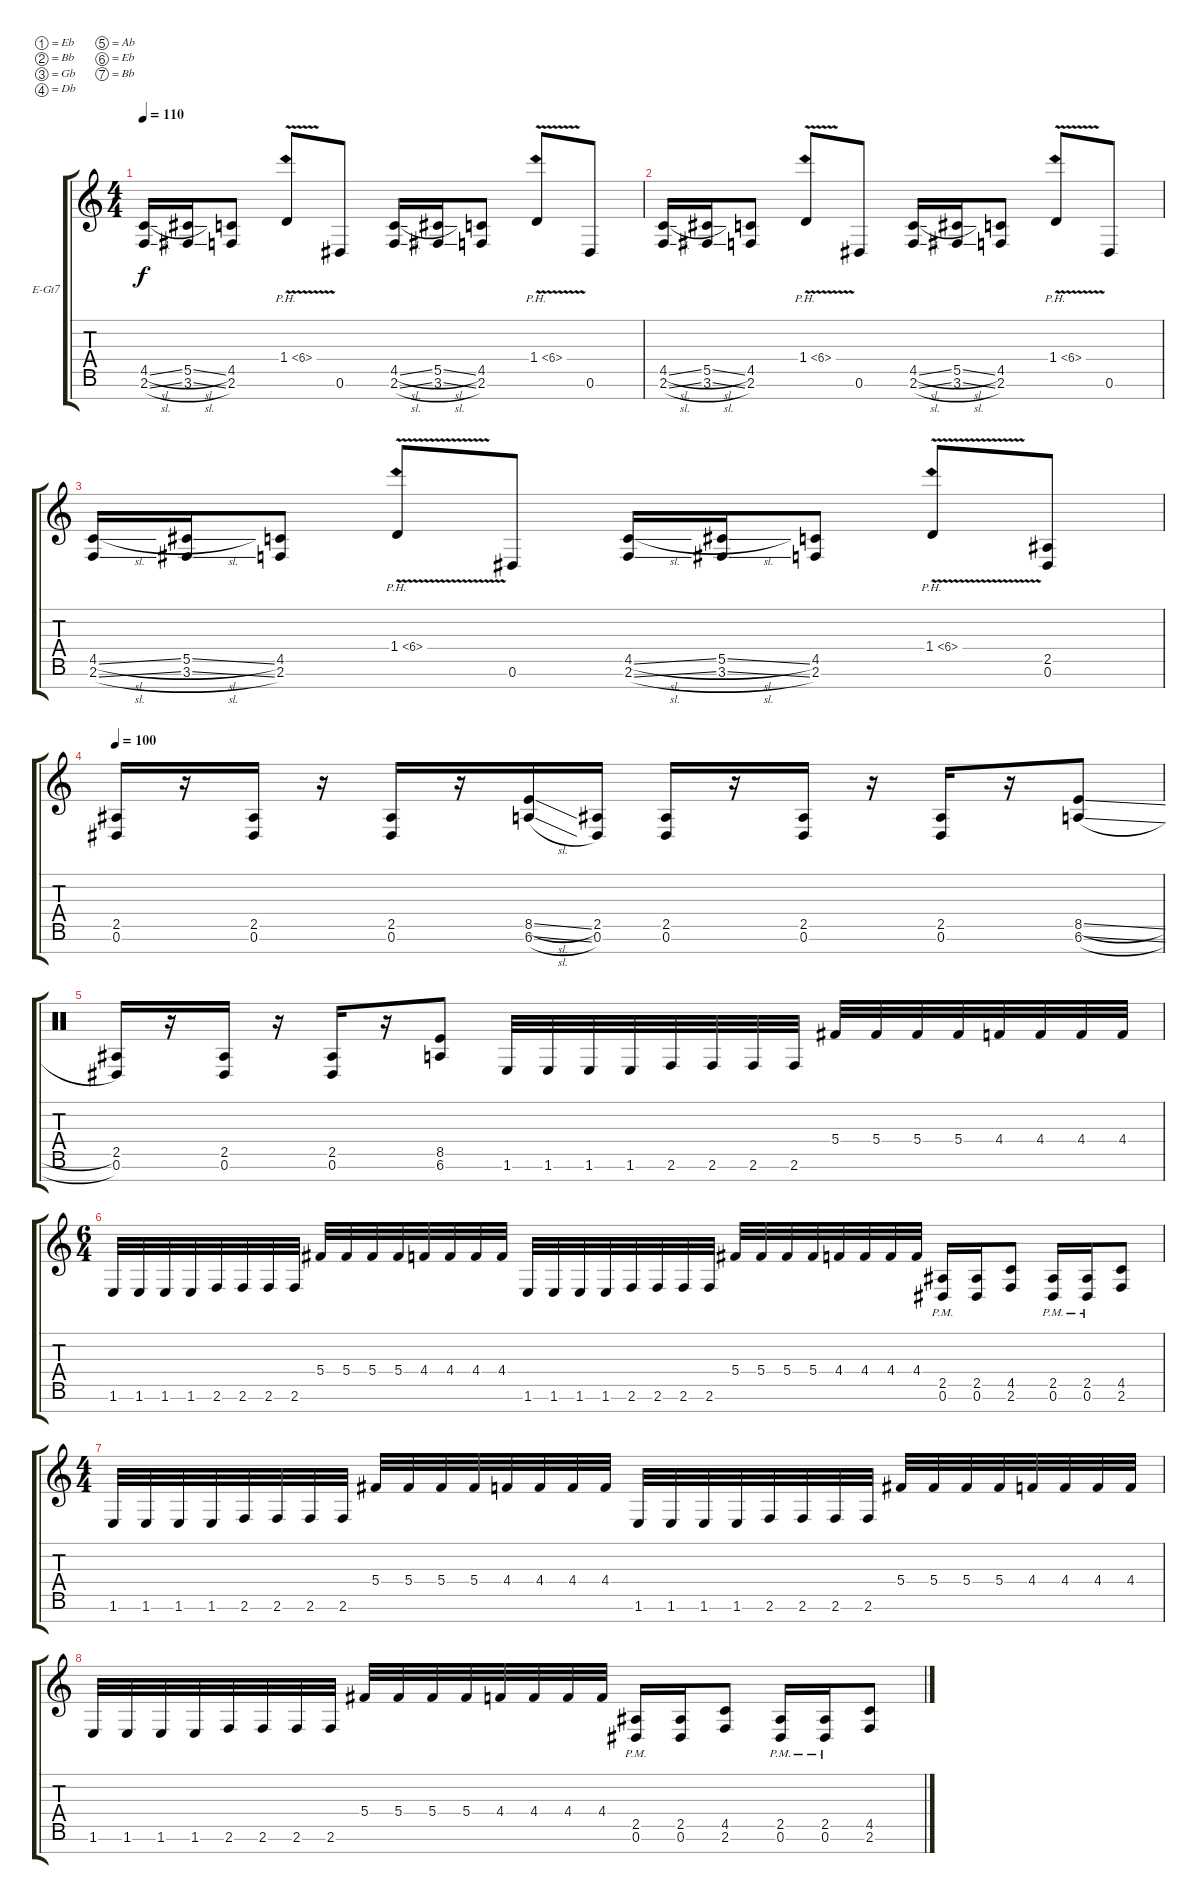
\bracketExtendMode groupsimilarinstruments
\firstSystemTrackNameOrientation horizontal
\otherSystemsTrackNameOrientation horizontal
\track ("Jack Owen" "E-Gt7") {instrument distortionguitar}
\staff {score tabs}
\tuning (Eb4 Bb3 Gb3 Db3 Ab2 Eb2 Bb1)
\ts (4 4)
\tempo 110
\clef g2
\scale
0.333333
\ks c
(2.6{sl} 4.5{sl}).16{dy f} (3.6{sl} 5.5{sl}).16 (2.6 4.5).8 1.4{ph 5 v}.8 0.6.8 (2.6{sl} 4.5{sl}).16 (3.6{sl} 5.5{sl}).16 (2.6 4.5).8 1.4{ph 5 v}.8 0.6.8 |
\scale
0.333333 (2.6{sl} 4.5{sl}).16 (3.6{sl} 5.5{sl}).16 (2.6 4.5).8 1.4{ph 5 v}.8 0.6.8 (2.6{sl} 4.5{sl}).16 (3.6{sl} 5.5{sl}).16 (2.6 4.5).8 1.4{ph 5 v}.8 0.6.8 |
\scale
0.333333 (2.6{sl} 4.5{sl}).16 (3.6{sl} 5.5{sl}).16 (2.6 4.5).8 1.4{ph 5 v}.8 0.6.8 (2.6{sl} 4.5{sl}).16 (3.6{sl} 5.5{sl}).16 (2.6 4.5).8 1.4{ph 5 v}.8 (0.6 2.5).8 |
\tempo 100
\scale
0.333333 (0.6 2.5).16 r.16 (0.6 2.5).16 r.16 (0.6 2.5).16 r.16 (8.5{sl} 6.6{sl}).16 (0.6 2.5).16 (0.6 2.5).16 r.16 (0.6 2.5).16 r.16 (0.6 2.5).16 r.16 (8.5{sl} 6.6{sl}).8 |
\clef neutral
\scale
0.333333 (0.6 2.5).16 r.16 (0.6 2.5).16 r.16 (0.6 2.5).16 r.16 (8.5 6.6).8 1.6.32 1.6.32 1.6.32 1.6.32 2.6.32 2.6.32 2.6.32 2.6.32 5.4.32 5.4.32 5.4.32 5.4.32 4.4.32 4.4.32 4.4.32 4.4.32 |
\ts (6 4)
\clef g2
\scale
0.333333 1.6.32 1.6.32 1.6.32 1.6.32 2.6.32 2.6.32 2.6.32 2.6.32 5.4.32 5.4.32 5.4.32 5.4.32 4.4.32 4.4.32 4.4.32 4.4.32 1.6.32 1.6.32 1.6.32 1.6.32 2.6.32 2.6.32 2.6.32 2.6.32 5.4.32 5.4.32 5.4.32 5.4.32 4.4.32 4.4.32 4.4.32 4.4.32 (0.6{pm} 2.5{pm}).16 (0.6 2.5).16 (2.6 4.5).8 (0.6{pm} 2.5{pm}).16 (0.6{pm} 2.5{pm}).16 (2.6 4.5).8 |
\ts (4 4)
\scale
0.333333 1.6.32 1.6.32 1.6.32 1.6.32 2.6.32 2.6.32 2.6.32 2.6.32 5.4.32 5.4.32 5.4.32 5.4.32 4.4.32 4.4.32 4.4.32 4.4.32 1.6.32 1.6.32 1.6.32 1.6.32 2.6.32 2.6.32 2.6.32 2.6.32 5.4.32 5.4.32 5.4.32 5.4.32 4.4.32 4.4.32 4.4.32 4.4.32 |
\scale
0.333333 1.6.32 1.6.32 1.6.32 1.6.32 2.6.32 2.6.32 2.6.32 2.6.32 5.4.32 5.4.32 5.4.32 5.4.32 4.4.32 4.4.32 4.4.32 4.4.32 (0.6{pm} 2.5{pm}).16 (0.6 2.5).16 (2.6 4.5).8 (0.6{pm} 2.5{pm}).16 (0.6{pm} 2.5{pm}).16 (2.6 4.5).8
